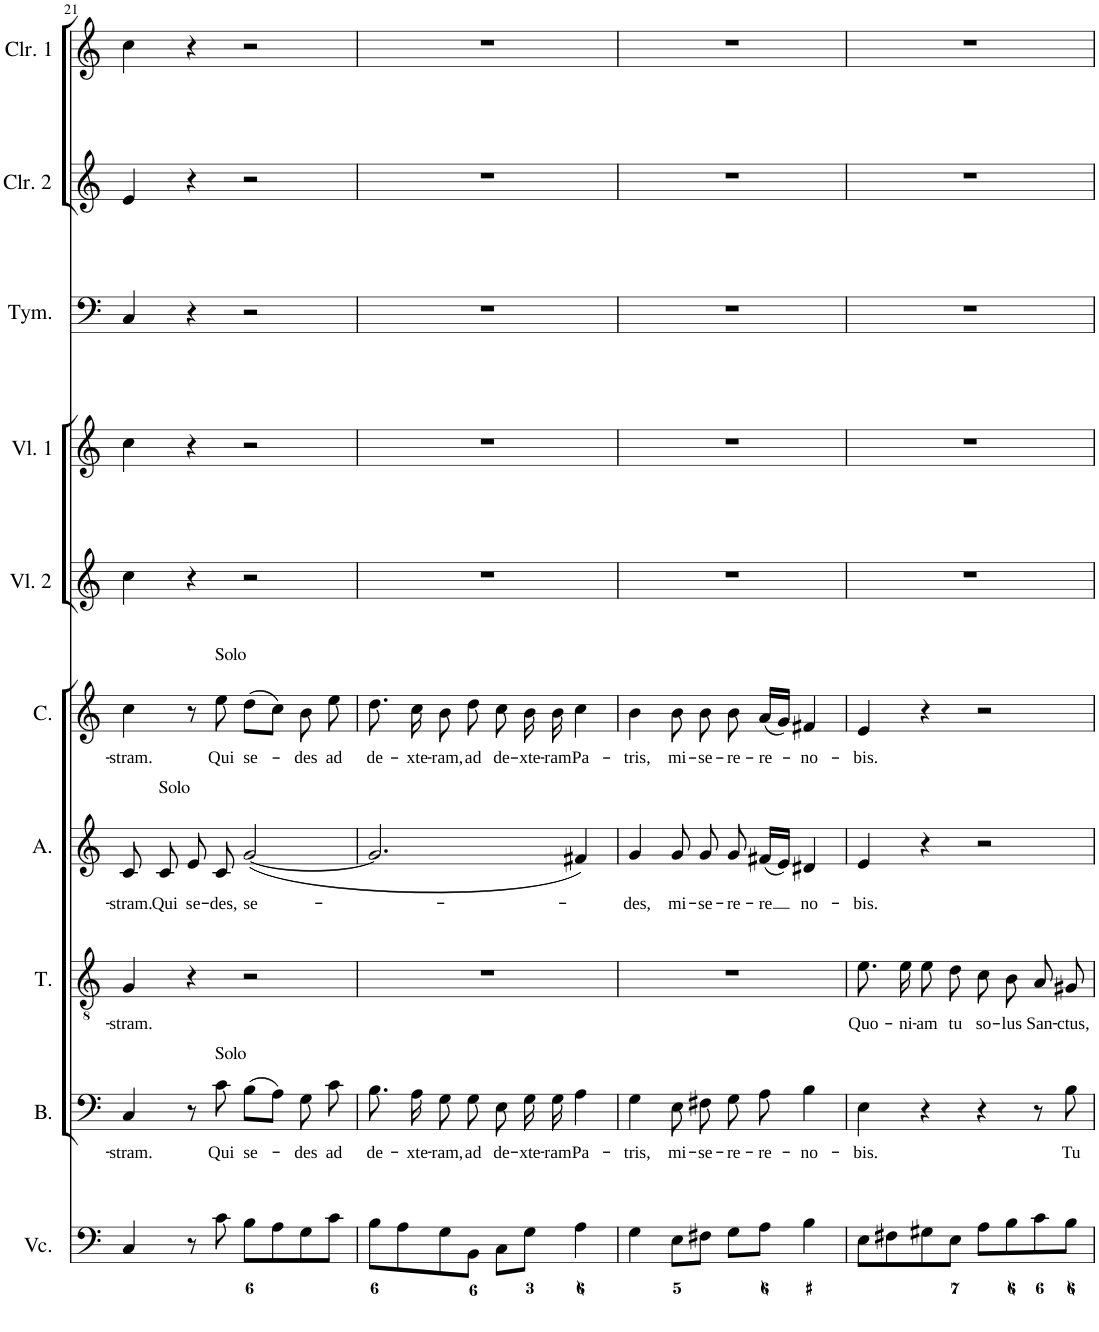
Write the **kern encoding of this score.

**kern	**kern	**text	**kern	**text	**kern	**text	**kern	**text	**kern	**kern	**kern	**kern	**kern
*part10	*part9	*part9	*part8	*part8	*part7	*part7	*part6	*part6	*part5	*part4	*part3	*part2	*part1
*staff10	*staff9	*staff9	*staff8	*staff8	*staff7	*staff7	*staff6	*staff6	*staff5	*staff4	*staff3	*staff2	*staff1
*I"Violoncello	*I"Basso	*	*I"Tenore	*	*I"Alto	*	*I"Canto	*	*I"Violino secondo	*I"Violino primo	*I"Tympani	*I"Clarino secondo	*I"Clarino primo
*I'Vc.	*I'B.	*	*I'T.	*	*I'A.	*	*I'C.	*	*I'Vl. 2	*I'Vl. 1	*I'Tym.	*I'Clr. 2	*I'Clr. 1
!!LO:PB:g=z
*clefF4	*clefF4	*	*clefGv2	*	*clefG2	*	*clefG2	*	*clefG2	*clefG2	*clefF4	*clefG2	*clefG2
*k[]	*k[]	*	*k[]	*	*k[]	*	*k[]	*	*k[]	*k[]	*k[]	*k[]	*k[]
*M4/4	*M4/4	*	*M4/4	*	*M4/4	*	*M4/4	*	*M4/4	*M4/4	*M4/4	*M4/4	*M4/4
*met(c)	*met(c)	*	*met(c)	*	*met(c)	*	*met(c)	*	*met(c)	*met(c)	*met(c)	*met(c)	*met(c)
=21	=21	=21	=21	=21	=21	=21	=21	=21	=21	=21	=21	=21	=21
!	!	!LO:LY:b	!	!LO:LY:b	!	!LO:LY:b	!	!LO:LY:b	!	!	!	!	!
4C/	4C/	-stram.	4G/	-stram.	8c/	-stram.	4cc\	-stram.	4cc\	4cc\	4C/	4e/	4cc\
!	!	!	!	!	!LO:TX:a:t=Solo	!	!	!	!	!	!	!	!
!	!	!	!	!	!	!LO:LY:b	!	!	!	!	!	!	!
.	.	.	.	.	8c/	Qui	.	.	.	.	.	.	.
!	!	!	!	!	!	!LO:LY:b	!	!	!	!	!	!	!
8r	8r	.	4r	.	8e/	se-	8r	.	4r	4r	4r	4r	4r
!	!	!	!	!	!	!	!LO:TX:a:t=Solo	!	!	!	!	!	!
!	!LO:TX:a:t=Solo	!	!	!	!	!	!	!	!	!	!	!	!
!	!	!LO:LY:b	!	!	!	!LO:LY:b	!	!LO:LY:b	!	!	!	!	!
8c\	8c\	Qui	.	.	8c/	-des,	8ee\	Qui	.	.	.	.	.
!	!	!LO:LY:b	!	!	!	!LO:LY:b	!	!LO:LY:b	!	!	!	!	!
8B\L	(8B\L	se-	2r	.	([2g/	se-	(8dd\L	se-	2r	2r	2r	2r	2r
8A\	8A\J)	.	.	.	.	.	8cc\J)	.	.	.	.	.	.
!	!	!LO:LY:b	!	!	!	!	!	!LO:LY:b	!	!	!	!	!
8G\	8G\	-des	.	.	.	.	8b\	-des	.	.	.	.	.
!	!	!LO:LY:b	!	!	!	!	!	!LO:LY:b	!	!	!	!	!
8c\J	8c\	ad	.	.	.	.	8ee\	ad	.	.	.	.	.
=22	=22	=22	=22	=22	=22	=22	=22	=22	=22	=22	=22	=22	=22
!	!	!LO:LY:b	!	!	!	!	!	!LO:LY:b	!	!	!	!	!
8B\L	8.B\	de-	1r	.	2.g/]	.	8.dd\	de-	1r	1r	1r	1r	1r
8A\	.	.	.	.	.	.	.	.	.	.	.	.	.
!	!	!LO:LY:b	!	!	!	!	!	!LO:LY:b	!	!	!	!	!
.	16A\	-xte-	.	.	.	.	16cc\	-xte-	.	.	.	.	.
!	!	!LO:LY:b	!	!	!	!	!	!LO:LY:b	!	!	!	!	!
8G\	8G\	-ram,	.	.	.	.	8b\	-ram,	.	.	.	.	.
!	!	!LO:LY:b	!	!	!	!	!	!LO:LY:b	!	!	!	!	!
8BB\J	8G\	ad	.	.	.	.	8dd\	ad	.	.	.	.	.
!	!	!LO:LY:b	!	!	!	!	!	!LO:LY:b	!	!	!	!	!
8C\L	8E\	de-	.	.	.	.	8cc\	de-	.	.	.	.	.
!	!	!LO:LY:b	!	!	!	!	!	!LO:LY:b	!	!	!	!	!
8G\J	16G\	-xte-	.	.	.	.	16b\	-xte-	.	.	.	.	.
!	!	!LO:LY:b	!	!	!	!	!	!LO:LY:b	!	!	!	!	!
.	16G\	-ram	.	.	.	.	16b\	-ram	.	.	.	.	.
!	!	!LO:LY:b	!	!	!	!	!	!LO:LY:b	!	!	!	!	!
4A\	4A\	Pa-	.	.	4f#X/)	.	4cc\	Pa-	.	.	.	.	.
=23	=23	=23	=23	=23	=23	=23	=23	=23	=23	=23	=23	=23	=23
!	!	!LO:LY:b	!	!	!	!LO:LY:b	!	!LO:LY:b	!	!	!	!	!
4G\	4G\	-tris,	1r	.	4g/	-des,	4b\	-tris,	1r	1r	1r	1r	1r
!	!	!LO:LY:b	!	!	!	!LO:LY:b	!	!LO:LY:b	!	!	!	!	!
8E\L	8E\	mi-	.	.	8g/	mi-	8b\	mi-	.	.	.	.	.
!	!	!LO:LY:b	!	!	!	!LO:LY:b	!	!LO:LY:b	!	!	!	!	!
8F#X\J	8F#X\	-se-	.	.	8g/	-se-	8b\	-se-	.	.	.	.	.
!	!	!LO:LY:b	!	!	!	!LO:LY:b	!	!LO:LY:b	!	!	!	!	!
8G\L	8G\	-re-	.	.	8g/	-re-	8b\	-re-	.	.	.	.	.
!	!	!LO:LY:b	!	!	!	!LO:LY:b	!	!LO:LY:b	!	!	!	!	!
8A\J	8A\	-re-	.	.	(16f#X/LL	-re	(16a/LL	-re-	.	.	.	.	.
.	.	.	.	.	16e/JJ)	.	16g/JJ)	.	.	.	.	.	.
!	!	!LO:LY:b	!	!	!	!LO:LY:b	!	!LO:LY:b	!	!	!	!	!
4B\	4B\	-no-	.	.	4d#X/	no-	4f#X/	-no-	.	.	.	.	.
=24	=24	=24	=24	=24	=24	=24	=24	=24	=24	=24	=24	=24	=24
!	!	!LO:LY:b	!	!LO:LY:b	!	!LO:LY:b	!	!LO:LY:b	!	!	!	!	!
8E\L	4E\	-bis.	8.e\L	Quo-	4e/	-bis.	4e/	-bis.	1r	1r	1r	1r	1r
8F#X\	.	.	.	.	.	.	.	.	.	.	.	.	.
!	!	!	!	!LO:LY:b	!	!	!	!	!	!	!	!	!
.	.	.	16e\Jk	-ni-	.	.	.	.	.	.	.	.	.
!	!	!	!	!LO:LY:b	!	!	!	!	!	!	!	!	!
8G#X\	4r	.	8e\L	-am	4r	.	4r	.	.	.	.	.	.
!	!	!	!	!LO:LY:b	!	!	!	!	!	!	!	!	!
8E\J	.	.	8d\J	tu	.	.	.	.	.	.	.	.	.
!	!	!	!	!LO:LY:b	!	!	!	!	!	!	!	!	!
8A\L	4r	.	8c\L	so-	2r	.	2r	.	.	.	.	.	.
!	!	!	!	!LO:LY:b	!	!	!	!	!	!	!	!	!
8B\	.	.	8B\J	-lus	.	.	.	.	.	.	.	.	.
!	!	!	!	!LO:LY:b	!	!	!	!	!	!	!	!	!
8c\	8r	.	8A/L	San-	.	.	.	.	.	.	.	.	.
!	!	!LO:LY:b	!	!LO:LY:b	!	!	!	!	!	!	!	!	!
8B\J	8B\	Tu	8G#X/J	-ctus,	.	.	.	.	.	.	.	.	.
=	=	=	=	=	=	=	=	=	=	=	=	=	=
*-	*-	*-	*-	*-	*-	*-	*-	*-	*-	*-	*-	*-	*-
